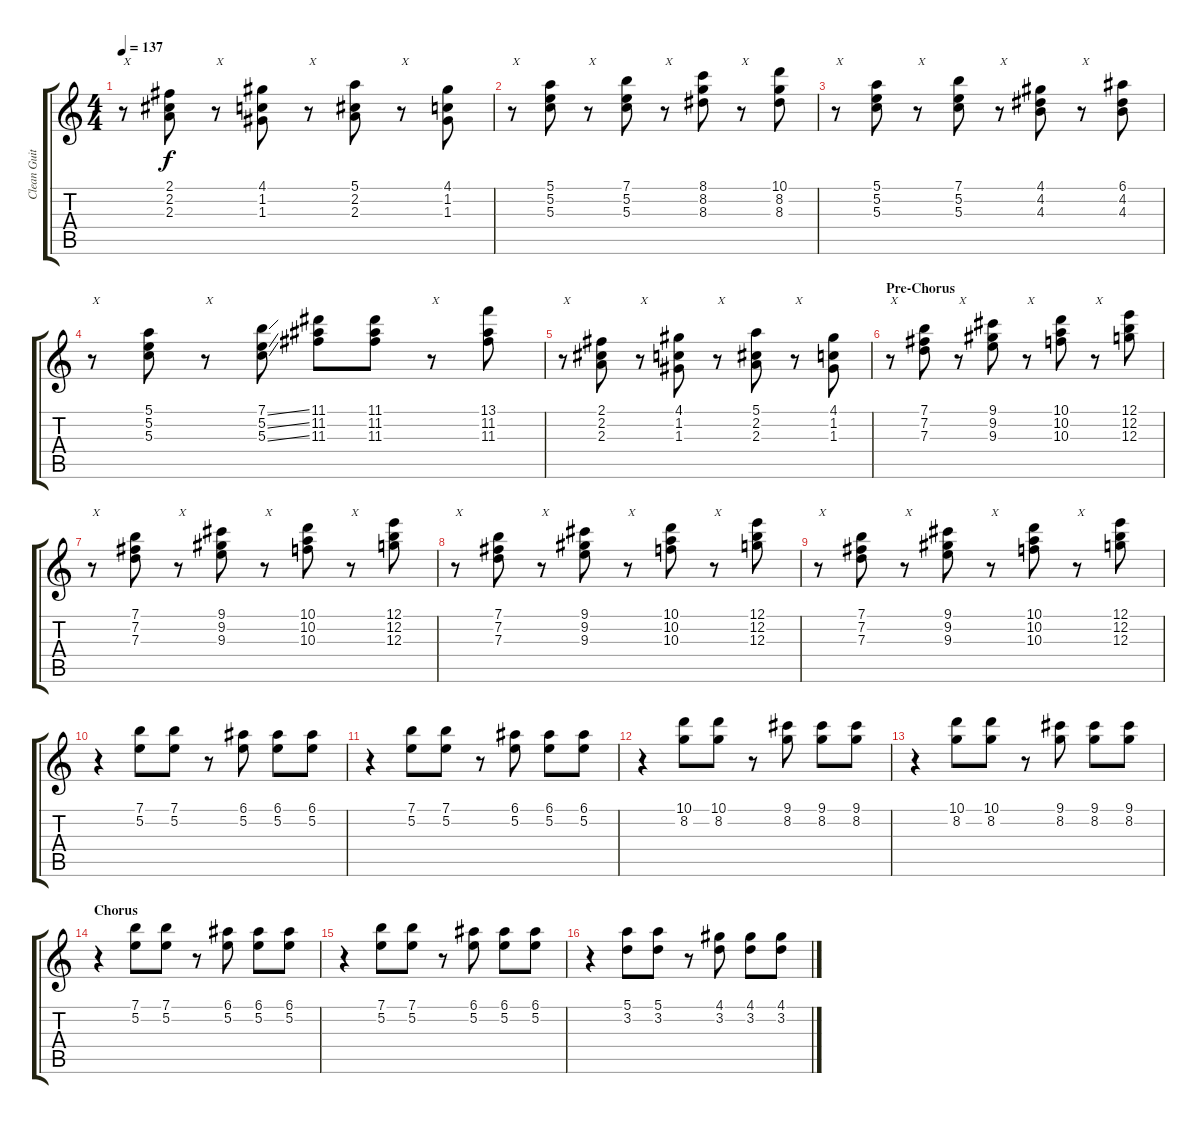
\track ("Clean Guitar" "Clean Guit") {instrument electricguitarclean}
\staff {score tabs}
\tuning (E4 B3 G3 D3 A2 E2) {hide}
\ts (4 4)
\tempo 137
\clef g2
\ks c
r.8{txt "X" dy f} (2.1 2.2 2.3).8 r.8{txt "X"} (4.1 1.2 1.3).8 r.8{txt "X"} (5.1 2.2 2.3).8 r.8{txt "X"} (4.1 1.2 1.3).8 |
r.8{txt "X"} (5.1 5.2 5.3).8 r.8{txt "X"} (7.1 5.2 5.3).8 r.8{txt "X"} (8.1 8.2 8.3).8 r.8{txt "X"} (10.1 8.2 8.3).8 |
r.8{txt "X"} (5.1 5.2 5.3).8 r.8{txt "X"} (7.1 5.2 5.3).8 r.8{txt "X"} (4.1 4.2 4.3).8 r.8{txt "X"} (6.1 4.2 4.3).8 |
r.8{txt "X"} (5.1 5.2 5.3).8 r.8{txt "X"} (7.1{ss} 5.2{ss} 5.3{ss}).8 (11.1 11.2 11.3).8 (11.1 11.2 11.3).8 r.8{txt "X"} (13.1 11.2 11.3).8 |
r.8{txt "X"} (2.1 2.2 2.3).8 r.8{txt "X"} (4.1 1.2 1.3).8 r.8{txt "X"} (5.1 2.2 2.3).8 r.8{txt "X"} (4.1 1.2 1.3).8 |
\section ("" "Pre-Chorus")
r.8{txt "X"} (7.1 7.2 7.3).8 r.8{txt "X"} (9.1 9.2 9.3).8 r.8{txt "X"} (10.1 10.2 10.3).8 r.8{txt "X"} (12.1 12.2 12.3).8 |
r.8{txt "X"} (7.1 7.2 7.3).8 r.8{txt "X"} (9.1 9.2 9.3).8 r.8{txt "X"} (10.1 10.2 10.3).8 r.8{txt "X"} (12.1 12.2 12.3).8 |
r.8{txt "X"} (7.1 7.2 7.3).8 r.8{txt "X"} (9.1 9.2 9.3).8 r.8{txt "X"} (10.1 10.2 10.3).8 r.8{txt "X"} (12.1 12.2 12.3).8 |
r.8{txt "X"} (7.1 7.2 7.3).8 r.8{txt "X"} (9.1 9.2 9.3).8 r.8{txt "X"} (10.1 10.2 10.3).8 r.8{txt "X"} (12.1 12.2 12.3).8 |
r.4 (7.1 5.2).8 (7.1 5.2).8 r.8 (6.1 5.2).8 (6.1 5.2).8 (6.1 5.2).8 |
r.4 (7.1 5.2).8 (7.1 5.2).8 r.8 (6.1 5.2).8 (6.1 5.2).8 (6.1 5.2).8 |
r.4 (10.1 8.2).8 (10.1 8.2).8 r.8 (9.1 8.2).8 (9.1 8.2).8 (9.1 8.2).8 |
r.4 (10.1 8.2).8 (10.1 8.2).8 r.8 (9.1 8.2).8 (9.1 8.2).8 (9.1 8.2).8 |
\section ("" "Chorus")
r.4 (7.1 5.2).8 (7.1 5.2).8 r.8 (6.1 5.2).8 (6.1 5.2).8 (6.1 5.2).8 |
r.4 (7.1 5.2).8 (7.1 5.2).8 r.8 (6.1 5.2).8 (6.1 5.2).8 (6.1 5.2).8 |
r.4 (5.1 3.2).8 (5.1 3.2).8 r.8 (4.1 3.2).8 (4.1 3.2).8 (4.1 3.2).8
